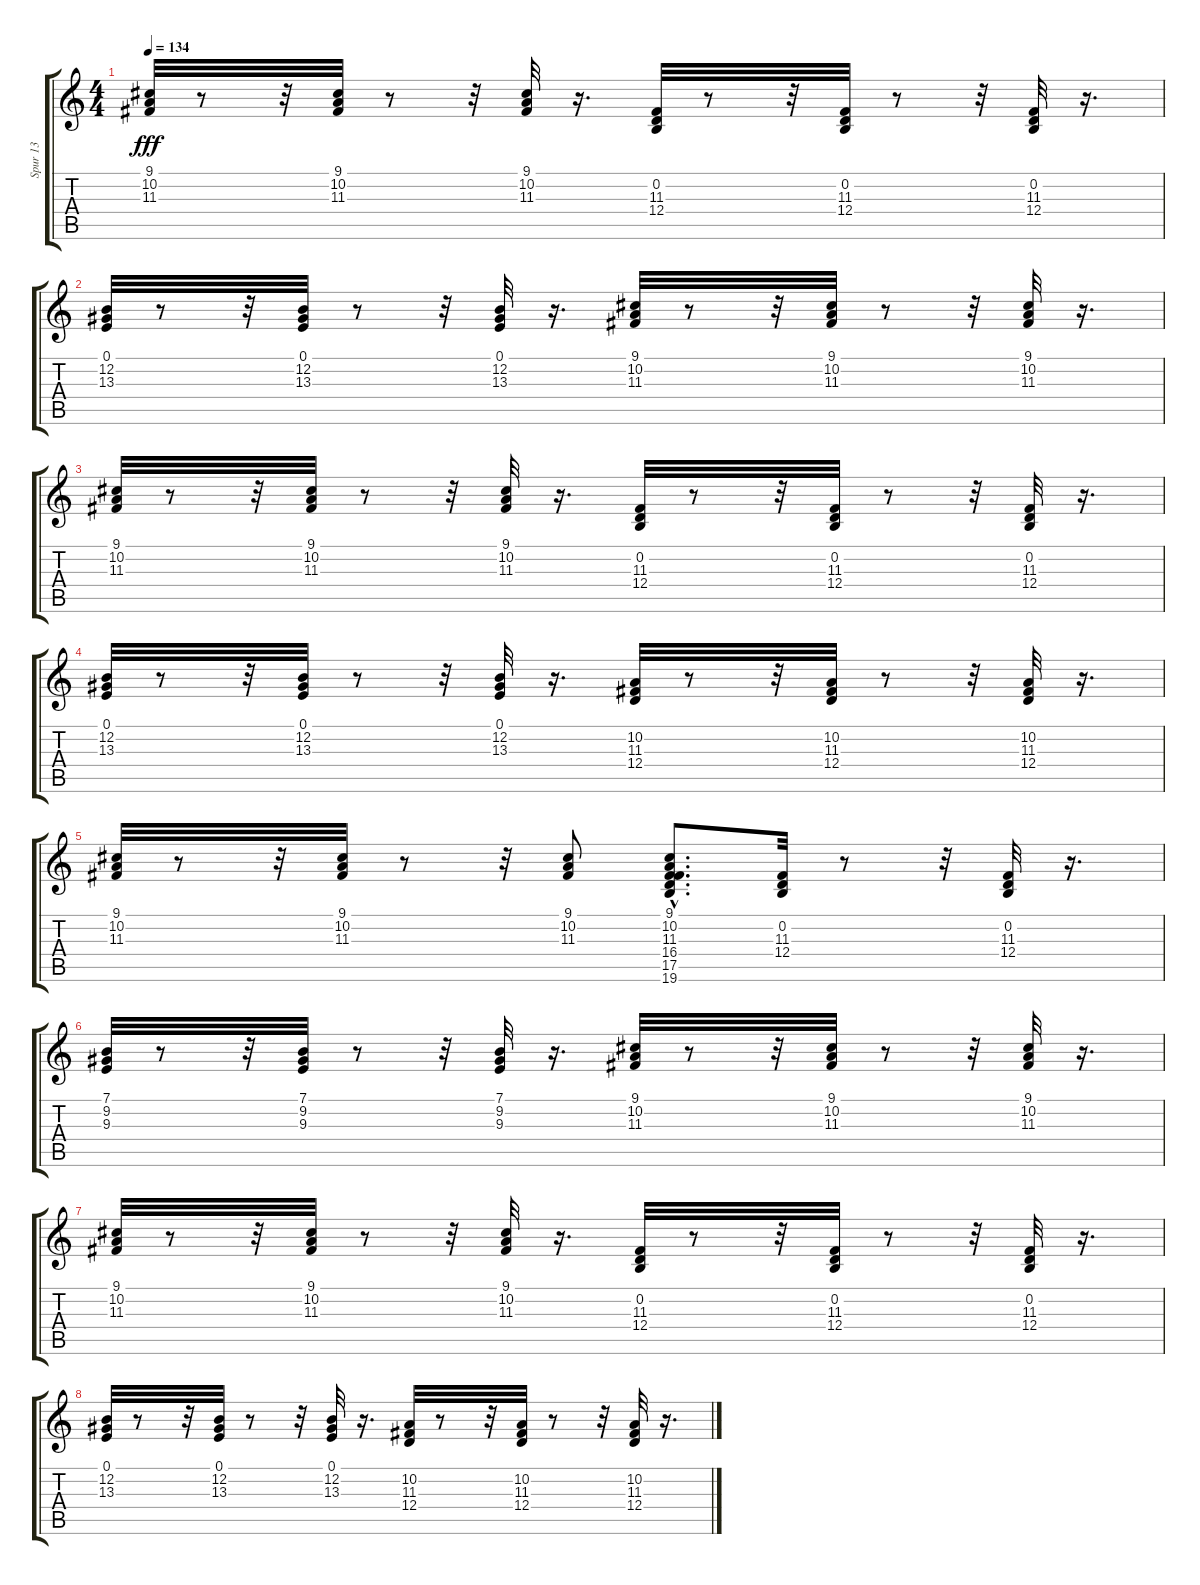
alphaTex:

\track ("Spur 13" "Spur 13") {instrument electricgrandpiano}
\staff {score tabs}
\tuning (E4 B3 G3 D3 A2 E2) {hide}
\ts (4 4)
\tempo 134
\clef g2
\ks c
(9.1 10.2 11.3).32{dy fff} r.8 r.32 (9.1 10.2 11.3).32 r.8 r.32 (9.1 10.2 11.3).32 r.16{d} (0.2 11.3 12.4).32 r.8 r.32 (0.2 11.3 12.4).32 r.8 r.32 (0.2 11.3 12.4).32 r.16{d} |
(0.1 12.2 13.3).32 r.8 r.32 (0.1 12.2 13.3).32 r.8 r.32 (0.1 12.2 13.3).32 r.16{d} (9.1 10.2 11.3).32 r.8 r.32 (9.1 10.2 11.3).32 r.8 r.32 (9.1 10.2 11.3).32 r.16{d} |
(9.1 10.2 11.3).32 r.8 r.32 (9.1 10.2 11.3).32 r.8 r.32 (9.1 10.2 11.3).32 r.16{d} (0.2 11.3 12.4).32 r.8 r.32 (0.2 11.3 12.4).32 r.8 r.32 (0.2 11.3 12.4).32 r.16{d} |
(0.1 12.2 13.3).32 r.8 r.32 (0.1 12.2 13.3).32 r.8 r.32 (0.1 12.2 13.3).32 r.16{d} (10.2 11.3 12.4).32 r.8 r.32 (10.2 11.3 12.4).32 r.8 r.32 (10.2 11.3 12.4).32 r.16{d} |
(9.1 10.2 11.3).32 r.8 r.32 (9.1 10.2 11.3).32 r.8 r.32 (9.1 10.2 11.3).8 (9.1{hac} 10.2{hac} 11.3 16.4 17.5 19.6).8{d} (0.2 11.3 12.4).32 r.8 r.32 (0.2 11.3 12.4).32 r.16{d} |
(7.1 9.2 9.3).32 r.8 r.32 (7.1 9.2 9.3).32 r.8 r.32 (7.1 9.2 9.3).32 r.16{d} (9.1 10.2 11.3).32 r.8 r.32 (9.1 10.2 11.3).32 r.8 r.32 (9.1 10.2 11.3).32 r.16{d} |
(9.1 10.2 11.3).32 r.8 r.32 (9.1 10.2 11.3).32 r.8 r.32 (9.1 10.2 11.3).32 r.16{d} (0.2 11.3 12.4).32 r.8 r.32 (0.2 11.3 12.4).32 r.8 r.32 (0.2 11.3 12.4).32 r.16{d} |
(0.1 12.2 13.3).32 r.8 r.32 (0.1 12.2 13.3).32 r.8 r.32 (0.1 12.2 13.3).32 r.16{d} (10.2 11.3 12.4).32 r.8 r.32 (10.2 11.3 12.4).32 r.8 r.32 (10.2 11.3 12.4).32 r.16{d}
